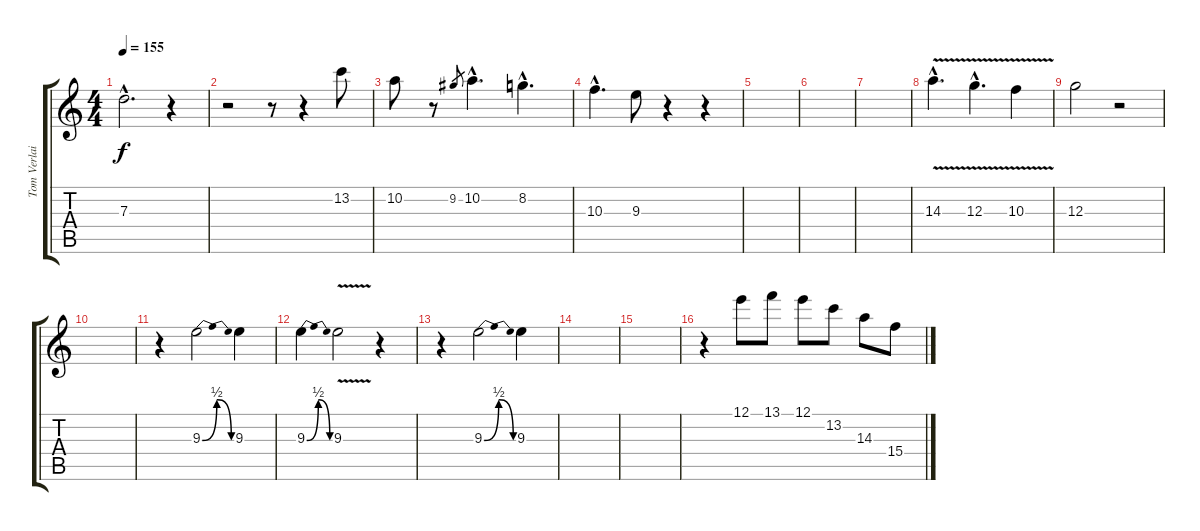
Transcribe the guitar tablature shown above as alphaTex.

\track ("Tom Verlaine" "Tom Verlai") {instrument overdrivenguitar}
\staff {score tabs}
\tuning (E4 B3 G3 D3 A2 E2) {hide}
\ts (4 4)
\tempo 155
\clef g2
\ks c
7.3{hac}.2{d dy f} r.4 |
r.2 r.8 r.4 13.2.8 |
10.2.8 r.8 9.2.8{gr} 10.2{hac}.4{d} 8.2{hac}.4{d} |
10.3{hac}.4{d} 9.3.8 r.4 r.4 |
|
|
|
14.3{v hac}.4{d} 12.3{v hac}.4{d} 10.3{v}.4 |
12.3.2 r.2 |
|
r.4 9.3{be (bendrelease 0 0 15 2 20 2 60 0)}.2 9.3.4 |
9.3{be (bendrelease 0 0 15 2 20 2 60 0)}.4 9.3{v}.2 r.4 |
r.4 9.3{be (bendrelease 0 0 15 2 20 2 60 0)}.2 9.3.4 |
|
|
r.4 12.1.8 13.1.8 12.1.8 13.2.8 14.3.8 15.4.8
